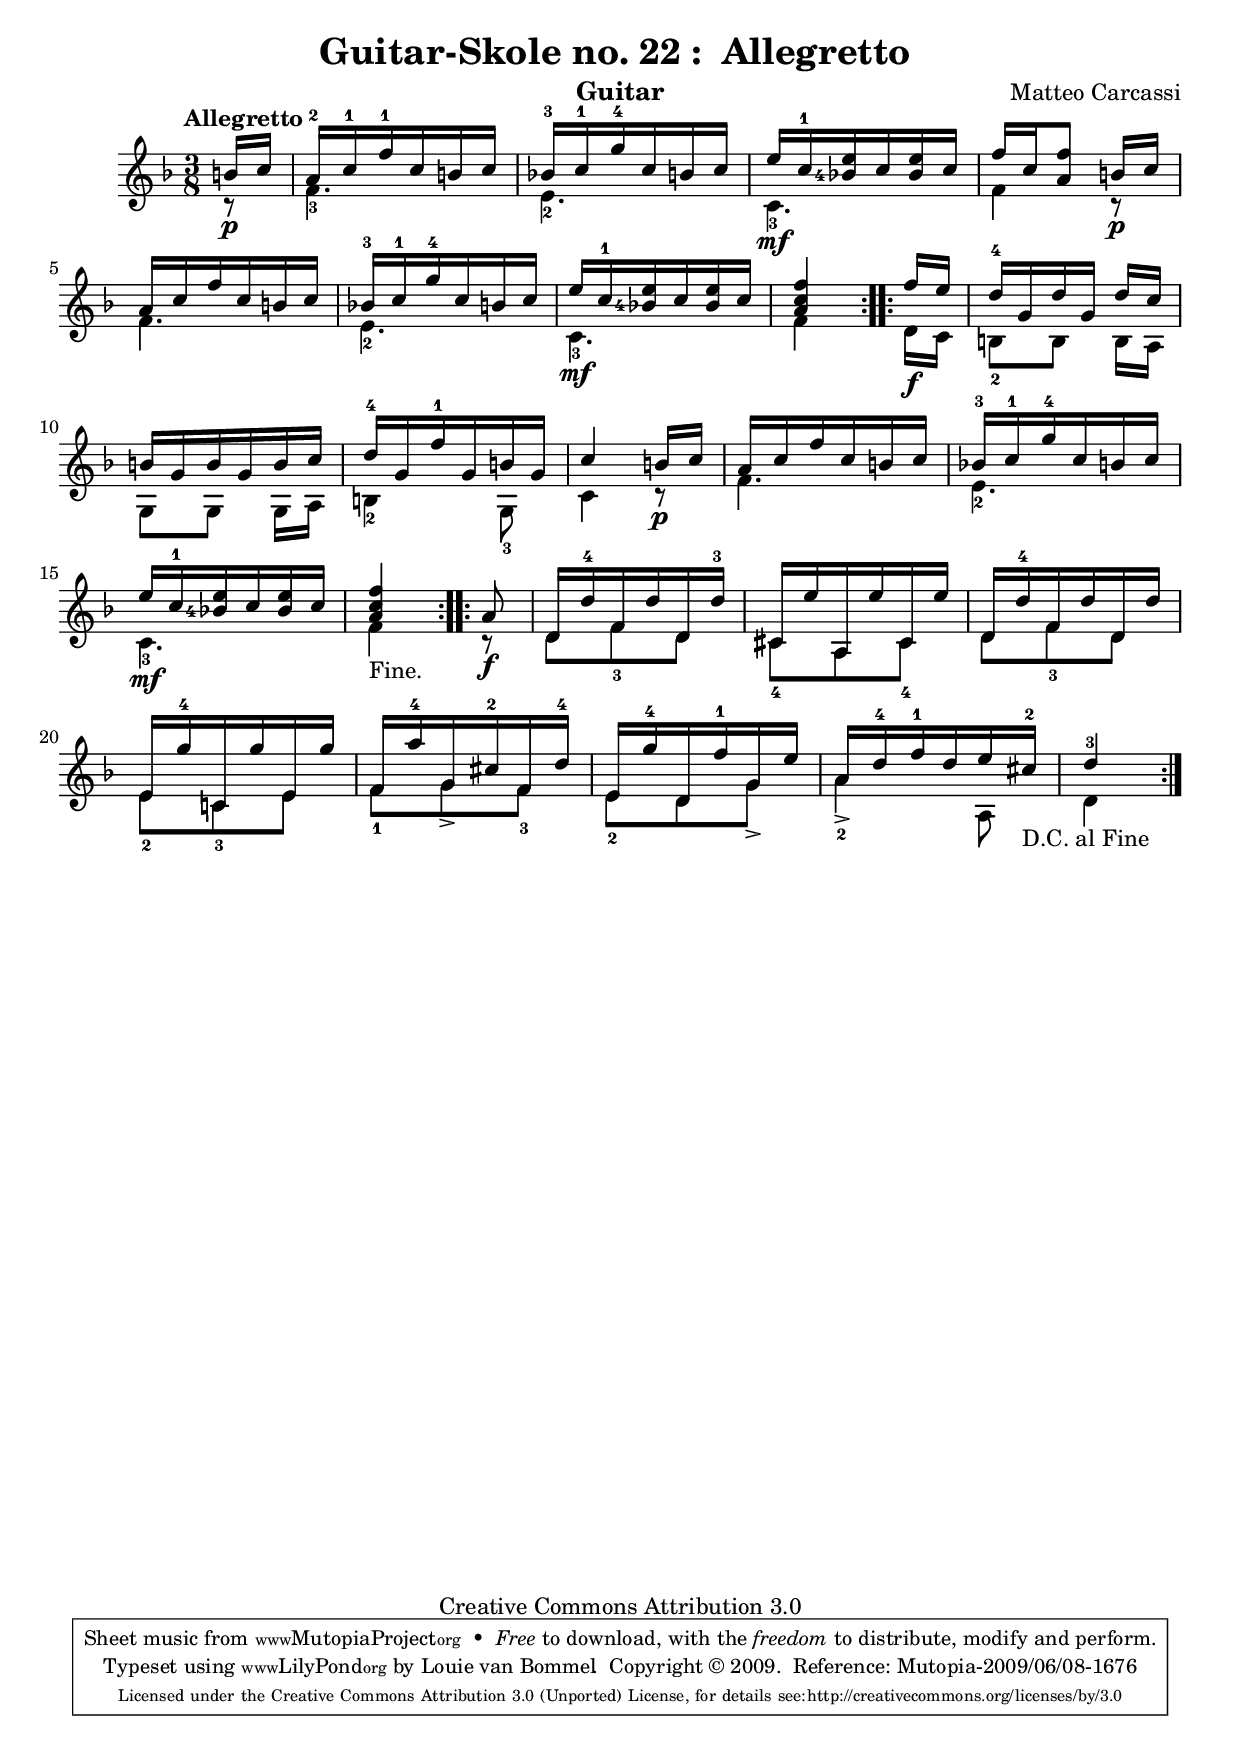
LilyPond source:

\version "2.12.2"
\header
{
  dedication = ""
  subtitle = ""
  subsubtitle = ""
  poet = ""
  instrument = "Guitar"
  meter = ""
  arranger = ""
  piece = ""
  opus = ""
  breakbefore = ##f
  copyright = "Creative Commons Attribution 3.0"
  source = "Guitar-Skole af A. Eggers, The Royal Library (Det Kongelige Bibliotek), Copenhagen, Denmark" 
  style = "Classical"
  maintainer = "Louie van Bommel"
  composer="Matteo Carcassi"
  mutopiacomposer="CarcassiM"
  title="Guitar-Skole no. 22 :  Allegretto "
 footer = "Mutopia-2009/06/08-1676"
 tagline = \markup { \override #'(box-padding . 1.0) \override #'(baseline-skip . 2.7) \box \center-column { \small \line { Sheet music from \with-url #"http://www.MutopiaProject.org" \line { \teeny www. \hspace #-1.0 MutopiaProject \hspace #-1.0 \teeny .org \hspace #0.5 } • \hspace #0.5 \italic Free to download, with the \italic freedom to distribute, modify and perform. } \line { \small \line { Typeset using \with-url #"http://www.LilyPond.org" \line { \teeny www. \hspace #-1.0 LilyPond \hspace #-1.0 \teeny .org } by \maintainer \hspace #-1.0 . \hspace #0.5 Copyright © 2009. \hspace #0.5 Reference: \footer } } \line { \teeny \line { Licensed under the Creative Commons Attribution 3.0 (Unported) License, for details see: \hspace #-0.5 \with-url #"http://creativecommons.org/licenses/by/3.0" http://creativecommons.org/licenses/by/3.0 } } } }
}
\include "generic-paper-section.ly"
\include "generic-layout-section.ly"
\include "guitar-skole-defines-section.ly"
%%%%%%%%%%%%%%%%%%%%%%%%%%%%%Start Music%%%%%%%%%%%%%%%

staffOneVoiceOneNotes =
{
  \repeat volta 2
  {
    \key f \major 
    \time 3/8
    \tempo "Allegretto"
    %
    \partial 8
    b'!16\p c''16 
    %1
    a'16-2 c''16-1 f''16-1 c''16 b'!16 c''16 
    %2
    bes'!16-3 c''16-1 g''16-4 c''16 b'!16 c''16 
    %3
    e''16\mf c''16-1 <bes'!-4 e''>16 c''16 <bes' e''>16 c''16 
    %4
    f''16 [c''16 <a' f''>8] b'!16\p c''16 \myBreak
    %5
    a'16 c''16 f''16 c''16 b'!16 c''16 
    %6
    bes'!16-3 c''16-1 g''16-4 c''16 b'!16 c''16 
    %7
    e''16 c''16-1 <bes'!-4 e''>16 c''16 <bes' e''>16 c''16 
    %
    <a' c'' f''>4
  }
  \repeat volta 2
  {
    %
    \partial 8
    f''16 e''16
    %8
    d''16-4 [g'16 d''16 g'16] d''16 c''16 \myBreak
    %9
    b'16 g' b' g' b' c''
    %10
    d''16-4 g'16 f''16-1 g'16 b'!16 g'16 
    %11
    c''4 b'!16 c''16 
    %12
    a'16 c''16 f''16 c''16 b'!16 c''16 
    %13
    bes'!16-3 c''16-1 g''16-4 c''16 b'!16 c''16 \myBreak
    %14
    e''16 c''16-1 <bes'!-4 e''>16 c''16 <bes' e''>16 c''16 
    %
    <a' c'' f''>4
  }
  \repeat volta 2
  {
    %
    \partial 8
    a'8
    %15
    d'16 d''16-4 f'16 d''16 d'16 d''16-3 
    %16
    cis'!16 e''16 a16 e''16 cis'16 e''16 
    %17
    d'16 d''16-4 f'16 d''16 d'16 d''16  \myBreak
    %18
    e'16 g''16-4 c'!16 g''16 e'16 g''16 
    %19
    f'16 a''16-4 g'16 cis''!16-2 f'16 d''16-4
    %20
    e'16 g''16-4 d'16 f''16-1 g'16 e''16 
    %21
    a'16 d''16-4 f''16-1 d''16 e''16 cis''!16-2 \myTextDCalFine
    %22
    d''4-3
  }
}
staffOneVoiceTwoNotes =
{
  %
  r8
  %1
  f'4.-3 
  %2
  e'4.-2 
  %3
  c'4.-3 
  %4
  f'4 r8 
  %5
  f'4. 
  %6
  e'4.-2 
  %7
  c'4.-3\mf 
  %
  f'4
  %
  d'16\f c'16
  %8
  b!8-2 [b8] b16 a16 
  %9
  g8 [g] g16 a
  %10
  b!4-2 g8-3 
  %11
  c'4 r8\p 
  %12
  f'4. 
  %13
  e'4.-2 
  %14
  c'4.-3\mf
  %
  f'4 \myTextFine
  %
  r8\f  %haha make that rest really loud !!! lol
  %15
  d'8 f'8-3 d'8 
  %16
  cis'!8-4 a8 cis'8-4 
  %17
  d'8 f'8-3 d'8 
  %18
  e'8-2 c'!8-3 e'8 
  %19
  f'8-1 g'8-> f'8-3
  %20
  e'8-2 d'8 g'8->
  %21
  a'4-2-> a8 
  %22
  d'4
}
staffOneVoiceThreeNotes =
{
}
staffOneVoiceFourNotes =
{
}
staffTwoVoiceOneNotes =
{
}
staffTwoVoiceTwoNotes =
{
}
staffTwoVoiceThreeNotes =
{
}
staffTwoVoiceFourNotes =
{
}

myChords = \chordmode
{
}
myMainWords = \lyricmode
{
}

%%%%%%%%%%%%%%%%%%%%%%%%%%%%%End of Music%%%%%%%%%%%%%%

\include "generic-score-section.ly"
